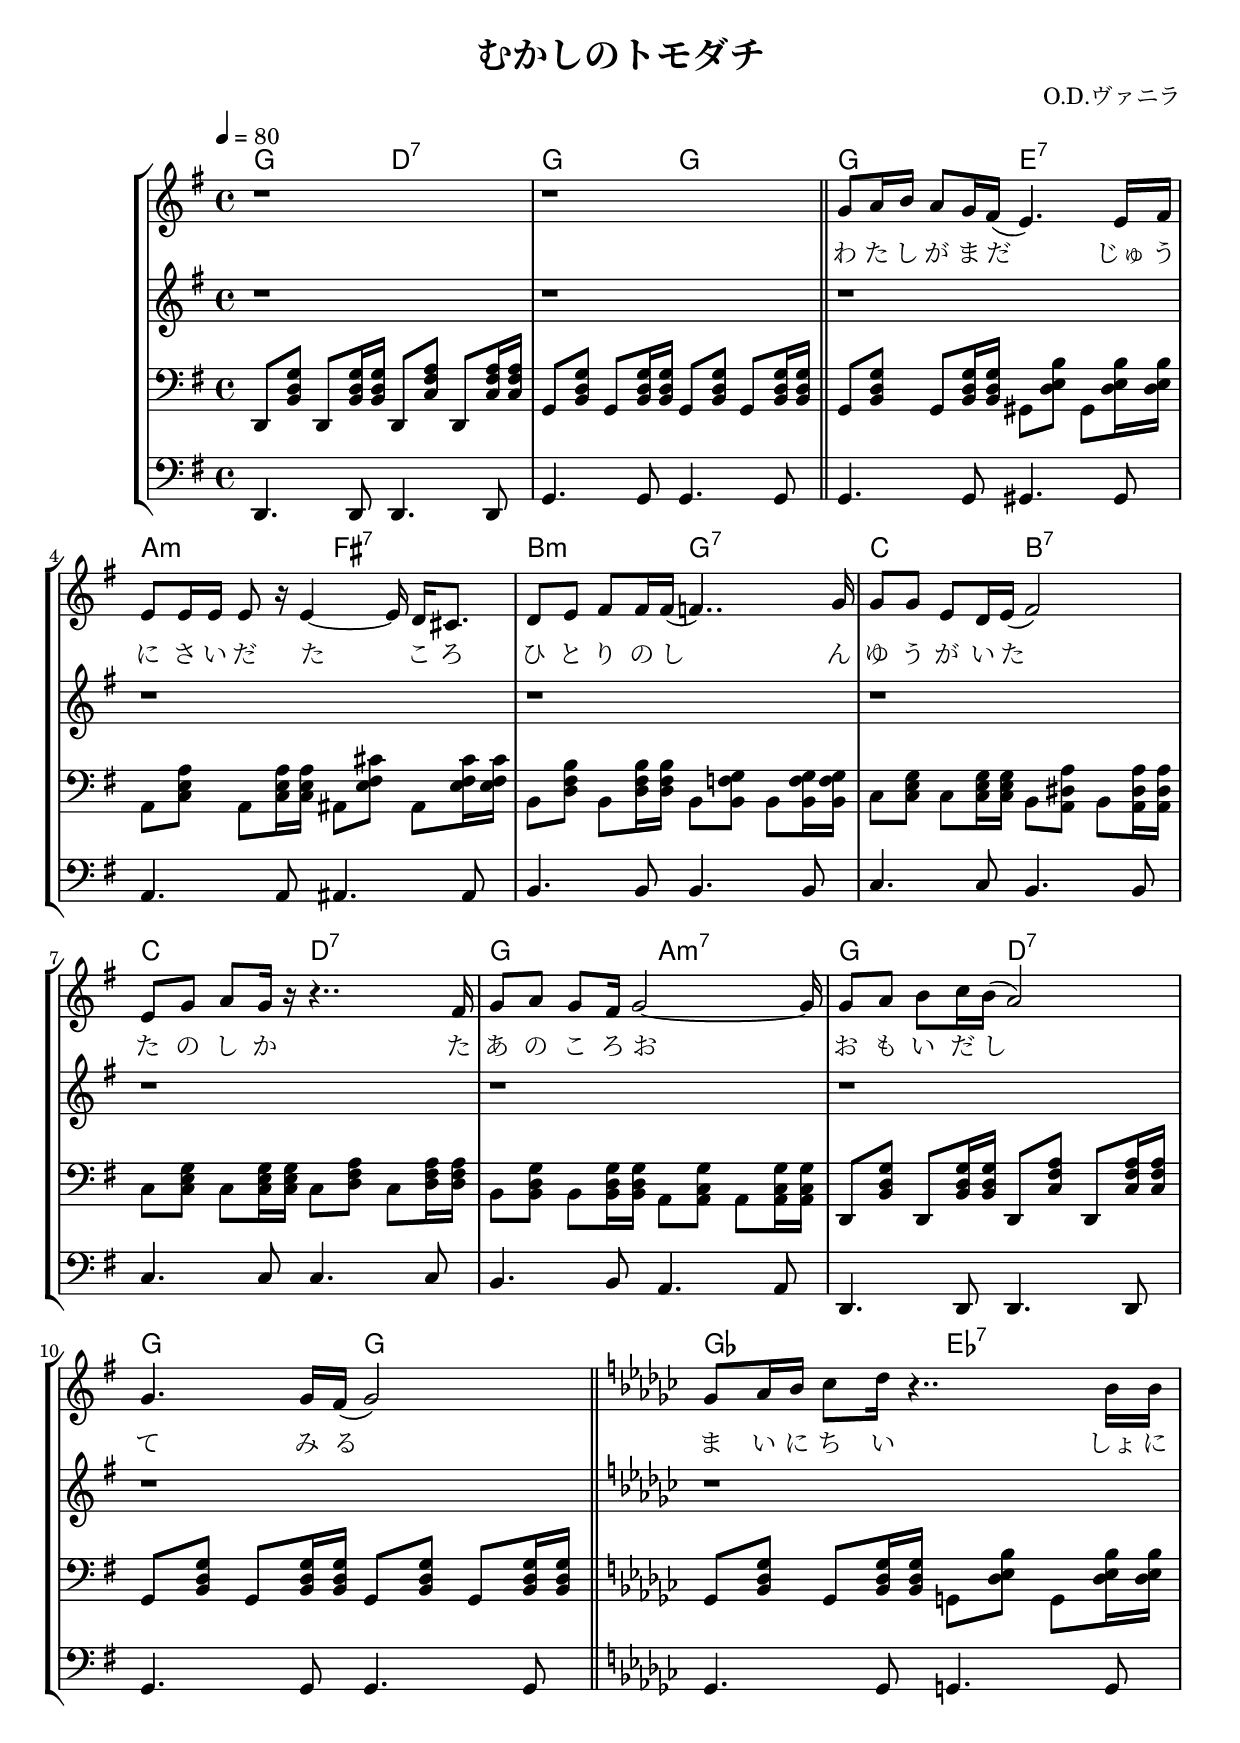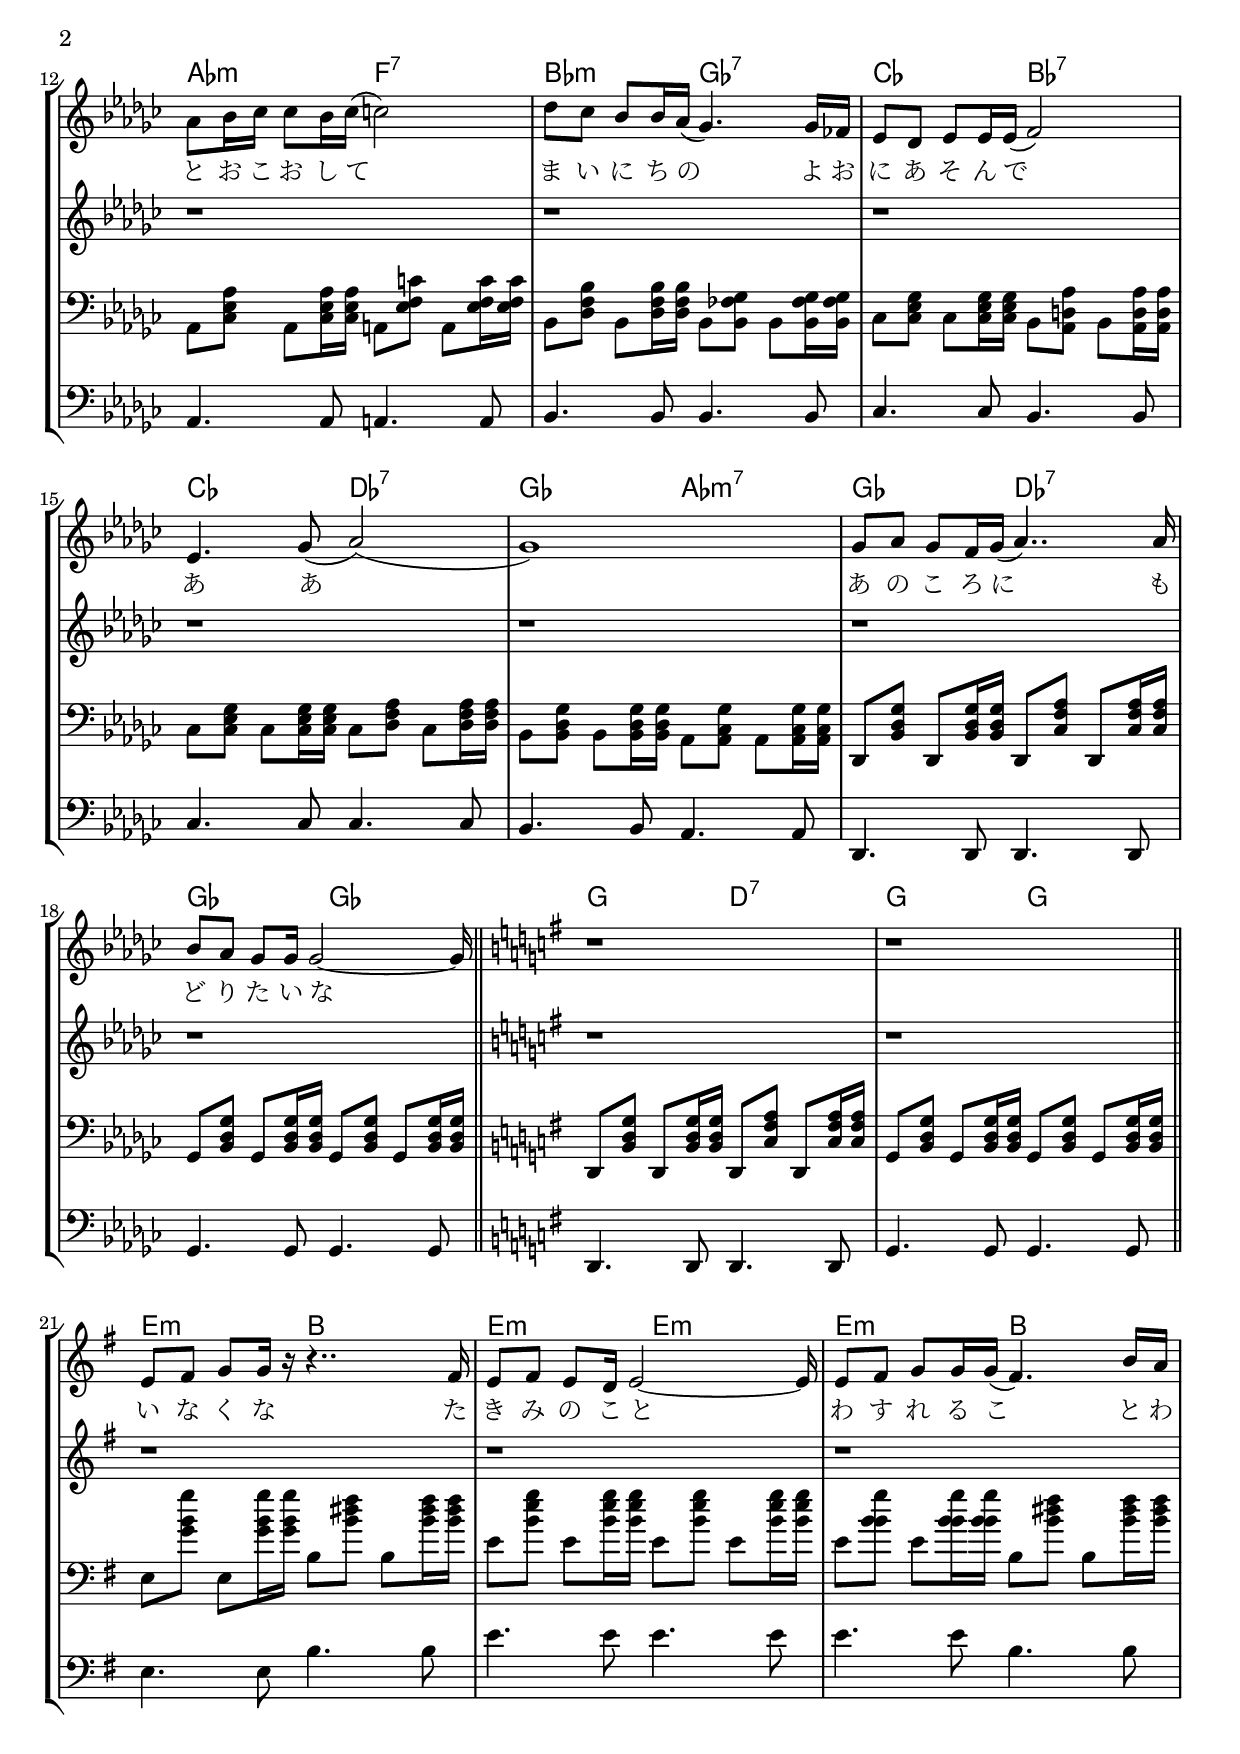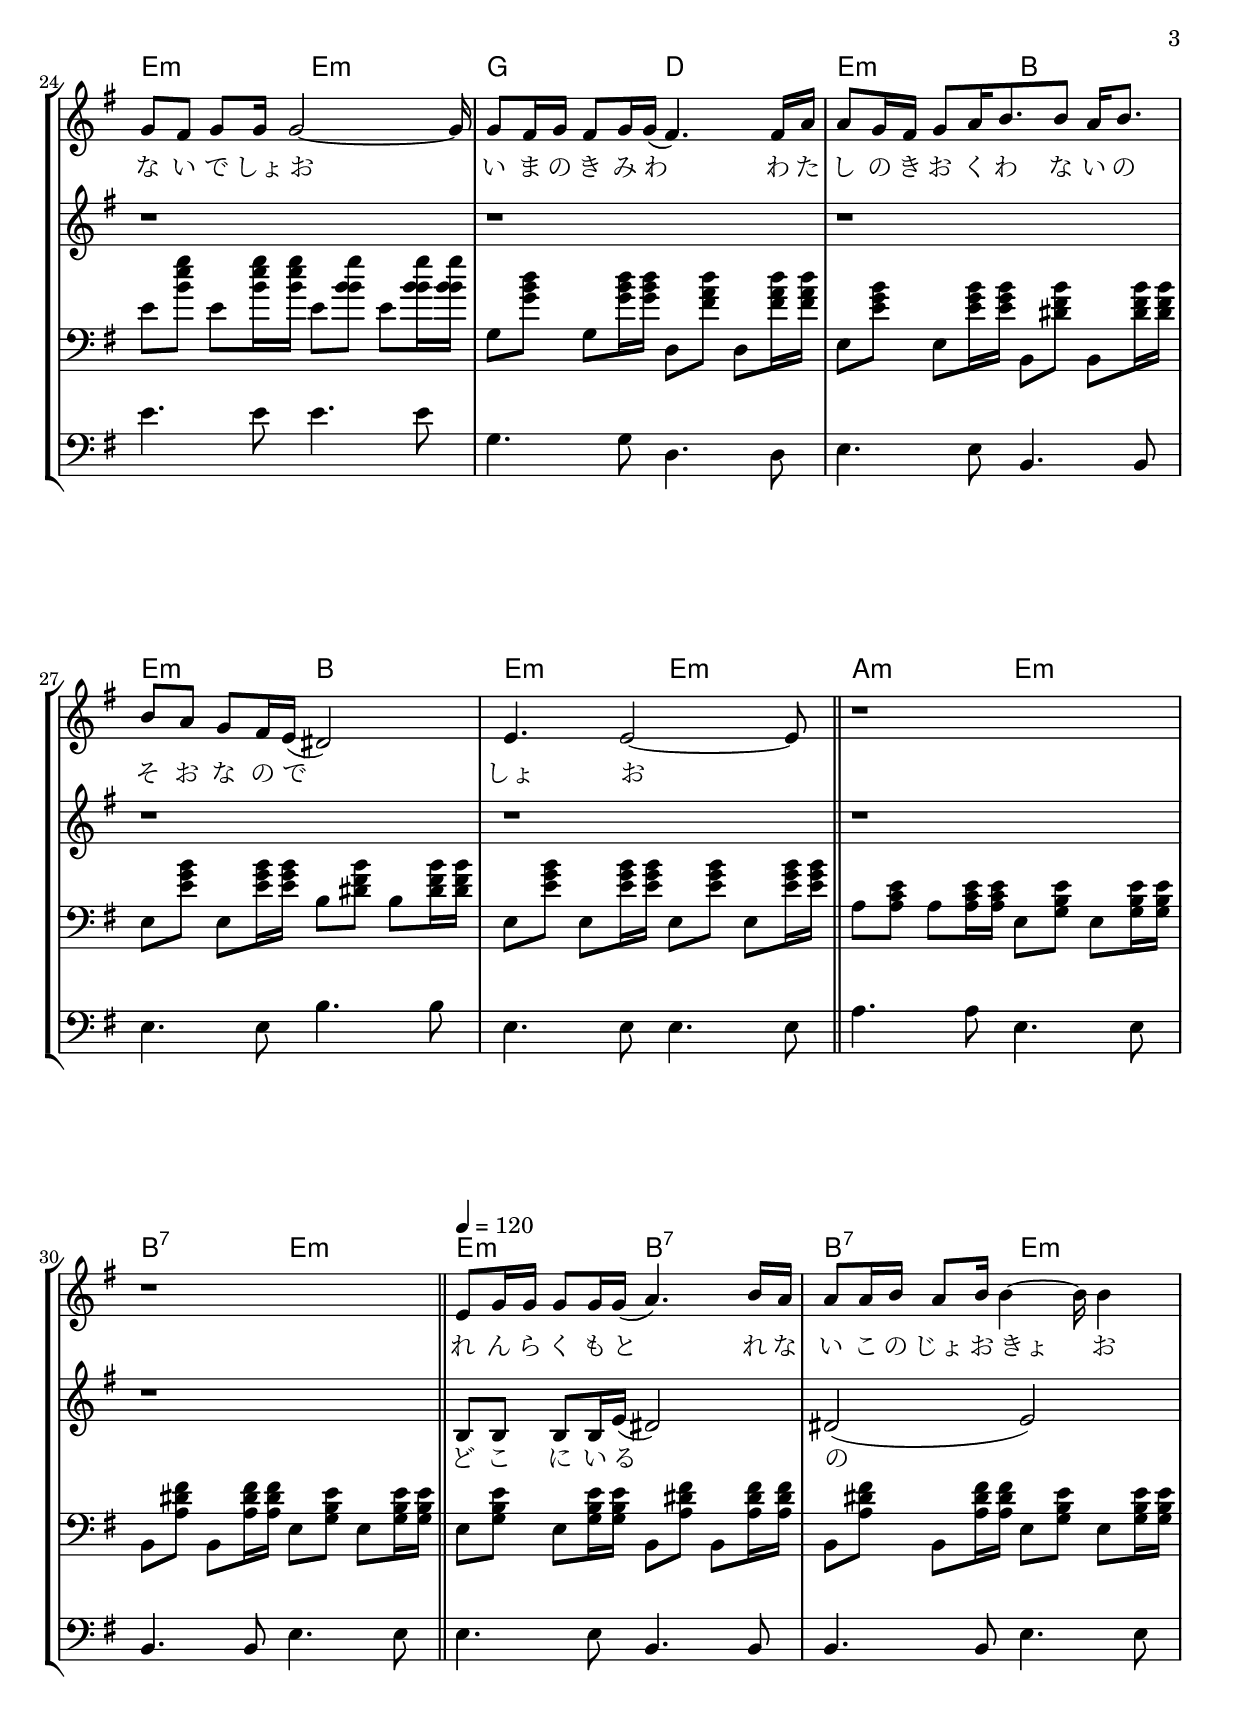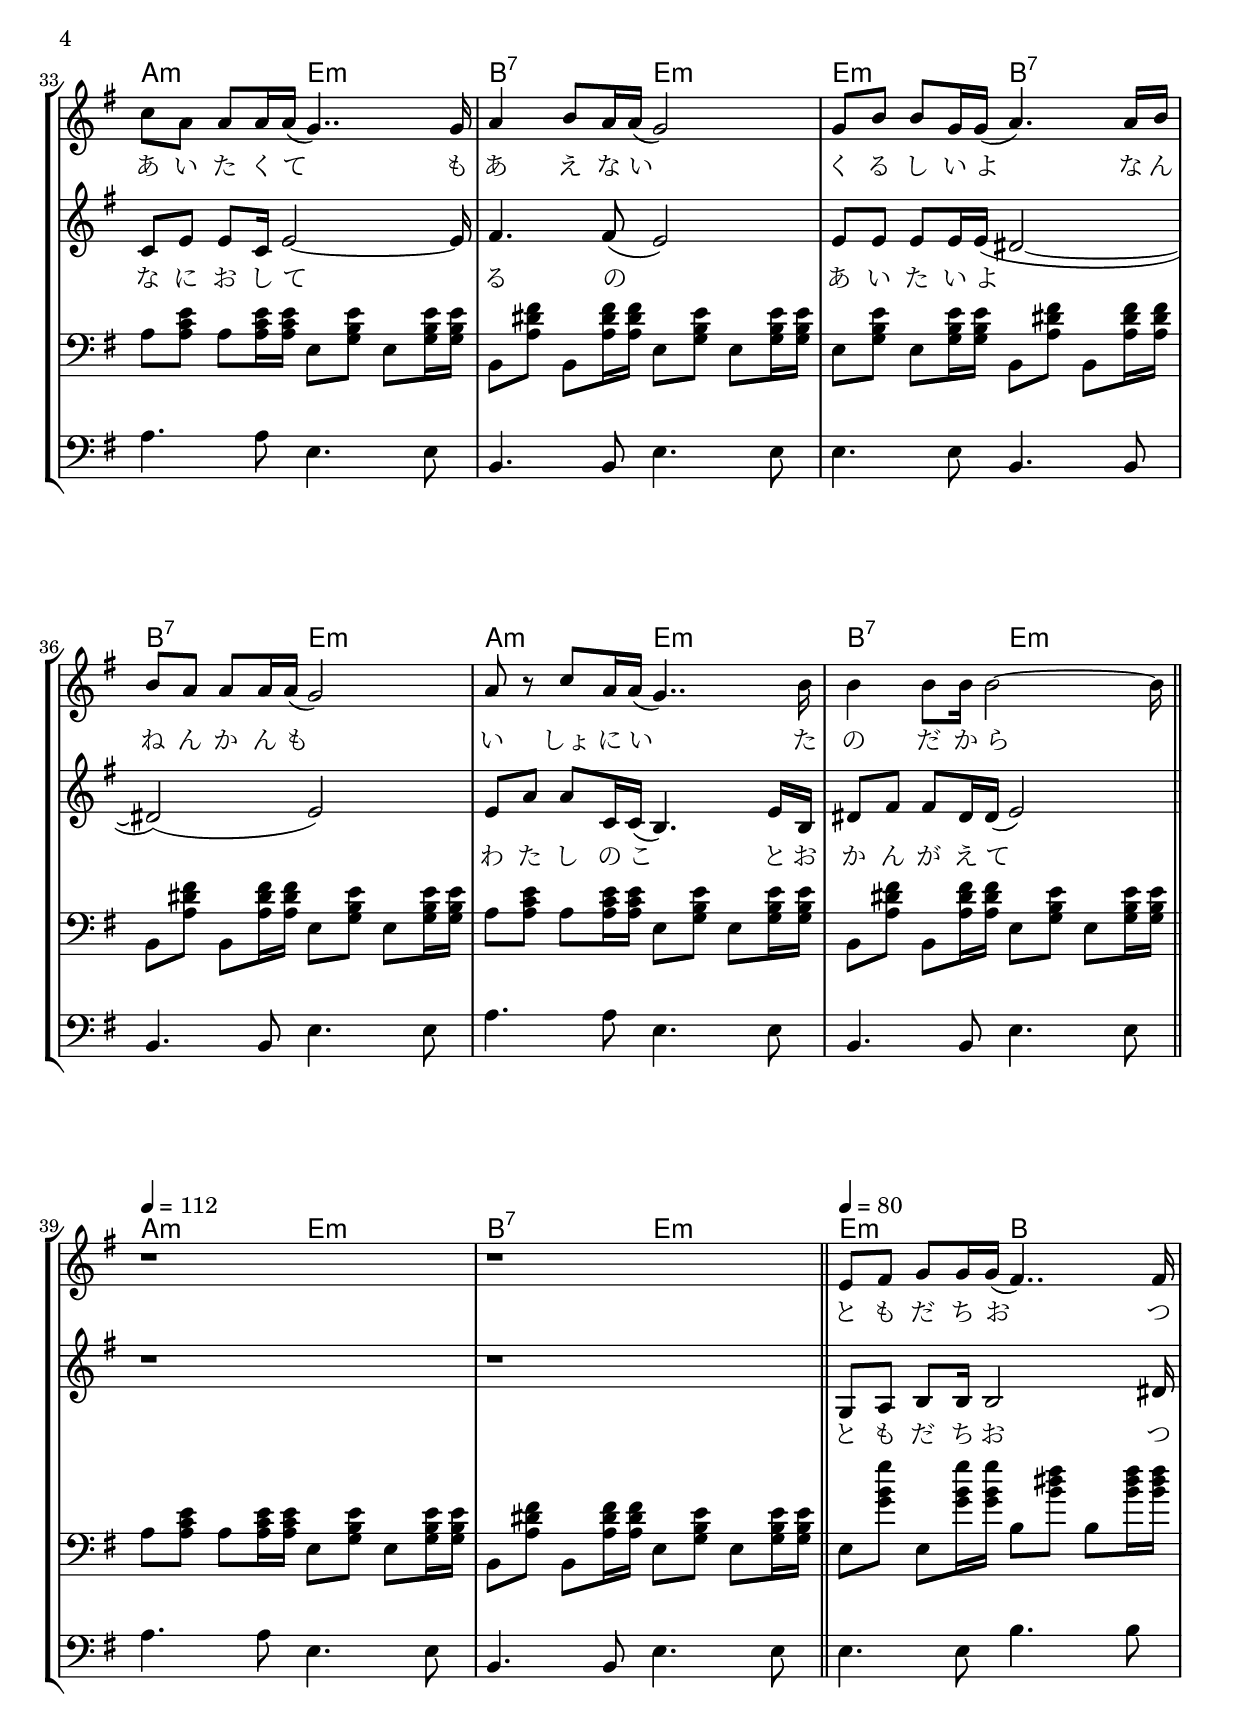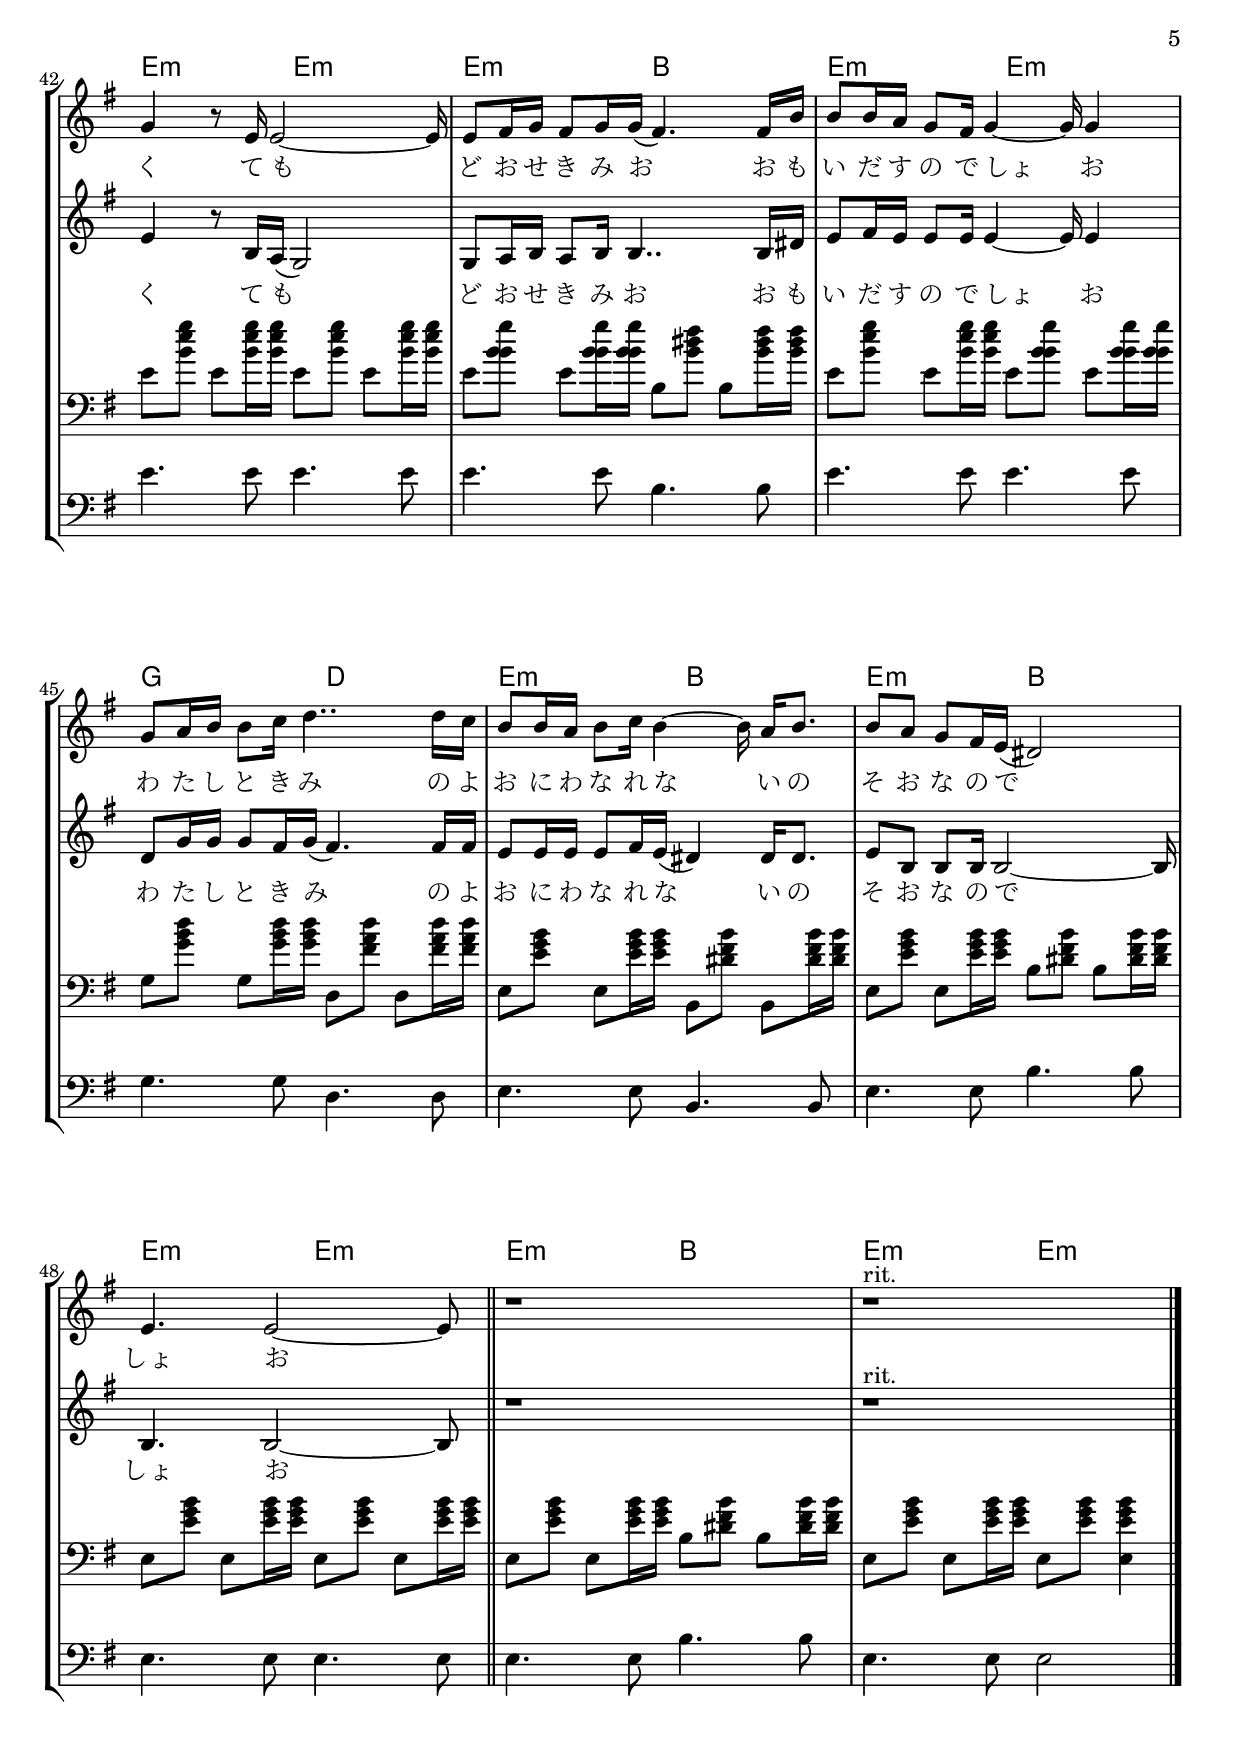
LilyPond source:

\version "2.12.1"

\header {
	title = \markup {むかしのトモダチ}
	composer = \markup \center-column {O.D.ヴァニラ}
}

harmony = \chordmode {
	g2 d:7 g g 

	g e:7 a:m fis:7 b:m g:7 c b:7 c d:7 g a:min7 g d:7 g g 

	ges es:7 as:m f:7 bes:m ges:7 ces bes:7 ces des:7 ges as:min7 ges des:7 ges ges 

	g d:7 g g 

	e:m b e:m e:m e:m b e:m e:m g d e:m b e:m b e:m e:m 

	a:m e:m b:7 e:m 

	e:m b:7 b:7 e:m a:m e:m b:7 e:m e:m b:7 b:7 e:m a:m e:m b:7 e:m 

	a:m e:m b:7 e:m 

	e:m b e:m e:m e:m b e:m e:m g d e:m b e:m b e:m e:m 

	e:m b e:m e:m 
}

melody = {
	\key g \major
	\tempo 4 = 80
	r1 | r1   
	\set Staff.midiInstrument = #"fss0.35"
	g'8  a'16  b'16  a'8  g'16  fis'16  (e'4.)  e'16  fis'16 
	e'8  e'16  e'16  e'8  r16  e'4~e'16  d'16  cis'8. 
	d'8  e'8  fis'8  fis'16  fis'16  (f'4..)  g'16 
	g'8  g'8  e'8  d'16  e'16  (fis'2) 
	e'8  g'8  a'8  g'16  r16  r4..  fis'16 
	g'8  a'8  g'8  fis'16  g'2~g'16 
	g'8  a'8  b'8  c''16  b'16  (a'2) 
	g'4.  g'16  fis'16  (g'2)
	\set Staff.midiInstrument = #"fss0.35"
		\key ges \major
ges'8  as'16  bes'16  ces''8  des''16  r4..  bes'16  bes'16 
	as'8  bes'16  ces''16  ces''8  bes'16  ces''16  (c''2) 
	des''8  ces''8  bes'8  bes'16  as'16  (ges'4.)  ges'16  fes'16 
	es'8  des'8  es'8  es'16  es'16  (f'2) 
	es'4.  ges'8  (as'2) 
	(ges'1) 
	ges'8  as'8  ges'8  f'16  ges'16  (as'4..)  as'16 
	bes'8  as'8  ges'8  ges'16  ges'2~ges'16
	\key g \major
	r1 | r1   
	\set Staff.midiInstrument = #"fss0.35"
	e'8  fis'8  g'8  g'16  r16  r4..  fis'16 
	e'8  fis'8  e'8  d'16  e'2~e'16 
	e'8  fis'8  g'8  g'16  g'16  (fis'4.)  b'16  a'16 
	g'8  fis'8  g'8  g'16  g'2~g'16 
	g'8  fis'16  g'16  fis'8  g'16  g'16  (fis'4.)  fis'16  a'16 
	a'8  g'16  fis'16  g'8  a'16  b'8.  b'8  a'16  b'8. 
	b'8  a'8  g'8  fis'16  e'16  (dis'2) 
	e'4.  e'2~e'8
	r1 | r1   
	\set Staff.midiInstrument = #"fss0.35"
		\tempo 4 = 120
e'8  g'16  g'16  g'8  g'16  g'16  (a'4.)  b'16  a'16 
	a'8  a'16  b'16  a'8  b'16  b'4~b'16  b'4 
	c''8  a'8  a'8  a'16  a'16  (g'4..)  g'16 
	a'4  b'8  a'16  a'16  (g'2) 
	g'8  b'8  b'8  g'16  g'16  (a'4.)  a'16  b'16 
	b'8  a'8  a'8  a'16  a'16  (g'2) 
	a'8  r8  c''8  a'16  a'16  (g'4..)  b'16 
	b'4  b'8  b'16  b'2~b'16
	\tempo 4 = 112
	r1 | r1   
	\set Staff.midiInstrument = #"fss0.35"
		\tempo 4 = 80
e'8  fis'8  g'8  g'16  g'16  (fis'4..)  fis'16 
	g'4  r8  e'16  e'2~e'16 
	e'8  fis'16  g'16  fis'8  g'16  g'16  (fis'4.)  fis'16  b'16 
	b'8  b'16  a'16  g'8  fis'16  g'4~g'16  g'4 
	g'8  a'16  b'16  b'8  c''16  d''4..  d''16  c''16 
	b'8  b'16  a'16  b'8  c''16  b'4~b'16  a'16  b'8. 
	b'8  a'8  g'8  fis'16  e'16  (dis'2) 
	e'4.  e'2~e'8
	r1 | r1^"rit." \bar "|."
}

words = \lyricmode {
	
	わ  た  し  が  ま  だ  じゅ  う  に  さ  い  だ  た  こ  ろ  ひ  と  り  の  し  ん  ゆ  う  が  い  た  た  の  し  か  た  あ  の  こ  ろ  お  お  も  い  だ  し  て  み  る  
	ま  い  に  ち  い  しょ  に  と  お  こ  お  し  て  ま  い  に  ち  の  よ  お  に  あ  そ  ん  で  あ  あ  あ  の  こ  ろ  に  も  ど  り  た  い  な  
	
	い  な  く  な  た  き  み  の  こ  と  わ  す  れ  る  こ  と  わ  な  い  で  しょ  お  い  ま  の  き  み  わ  わ  た  し  の  き  お  く  わ  な  い  の  そ  お  な  の  で  しょ  お  
	
	れ  ん  ら  く  も  と  れ  な  い  こ  の  じょ  お  きょ  お  あ  い  た  く  て  も  あ  え  な  い  く  る  し  い  よ  な  ん  ね  ん  か  ん  も  い  しょ  に  い  た  の  だ  か  ら  
	
	と  も  だ  ち  お  つ  く  て  も  ど  お  せ  き  み  お  お  も  い  だ  す  の  で  しょ  お  わ  た  し  と  き  み  の  よ  お  に  わ  な  れ  な  い  の  そ  お  な  の  で  しょ  お  
	
}

secondmelody = {
	\key g \major
	\tempo 4 = 80
	r1 | r1   
	r1 | r1 | r1 | r1 | r1 | r1 | r1 | r1   
	\key ges \major
	r1 | r1 | r1 | r1 | r1 | r1 | r1 | r1   
	\key g \major
	r1 | r1   
	r1 | r1 | r1 | r1 | r1 | r1 | r1 | r1   
	r1 | r1   
	\set Staff.midiInstrument = #"fss0.29"
		\tempo 4 = 120
b8  b8  b8  b16  e'16  (dis'2) 
	dis'2  (e'2) 
	c'8  e'8  e'8  c'16  e'2~e'16 
	fis'4.  fis'8  (e'2) 
	e'8  e'8  e'8  e'16  e'16  (dis'2~ 
	dis'2)  (e'2) 
	e'8  a'8  a'8  c'16  c'16  (b4.)  e'16  b16 
	dis'8  fis'8  fis'8  dis'16  dis'16  (e'2)
	\tempo 4 = 112
	r1 | r1   
	\set Staff.midiInstrument = #"fss0.29"
		\tempo 4 = 80
g8  a8  b8  b16  b2  dis'16 
	e'4  r8  b16  a16  (g2) 
	g8  a16  b16  a8  b16  b4..  b16  dis'16 
	e'8  fis'16  e'16  e'8  e'16  e'4~e'16  e'4 
	d'8  g'16  g'16  g'8  fis'16  g'16  (fis'4.)  fis'16  fis'16 
	e'8  e'16  e'16  e'8  fis'16  e'16  (dis'4)  dis'16  dis'8. 
	e'8  b8  b8  b16  b2~b16 
	b4.  b2~b8
	r1 | r1^"rit." \bar "|."
}

secondwords = \lyricmode {
	
	
	
	
	
	
	ど  こ  に  い  る  の  な  に  お  し  て  る  の  あ  い  た  い  よ  わ  た  し  の  こ  と  お  か  ん  が  え  て  
	
	と  も  だ  ち  お  つ  く  て  も  ど  お  せ  き  み  お  お  も  い  だ  す  の  で  しょ  お  わ  た  し  と  き  み  の  よ  お  に  わ  な  れ  な  い  の  そ  お  な  の  で  しょ  お  
	
}

tempochange = {
	\tempo 4 = 80
	r1 | r1 \bar "||"
	\tempo 4 = 80
	r1 | r1 | r1 | r1 | r1 | r1 | r1 | r1 \bar "||"
	\tempo 4 = 80
	r1 | r1 | r1 | r1 | r1 | r1 | r1 | r1 \bar "||"
	\tempo 4 = 80
	r1 | r1 \bar "||"
	\tempo 4 = 80
	r1 | r1 | r1 | r1 | r1 | r1 | r1 | r1 \bar "||"
	\tempo 4 = 80
	r1 | r1 \bar "||"
	\tempo 4 = 120
	r1 | r1 | r1 | r1 | r1 | r1 | r1 | r1 \bar "||"
	\tempo 4 = 112
	r1 | r1 \bar "||"
	\tempo 4 = 80
	r1 | r1 | r1 | r1 | r1 | r1 | r1 | r1 \bar "||"
	\tempo 4 = 80
	r1 | \tempo 4 = 60 r2 \tempo 4 = 53 r2 \bar "|."
}

mainacc = {
	\clef bass
	\set Staff.midiInstrument = #"Acoustic Guitar (steel)"
	\key g \major
	\tempo 4 = 80
	d,8 <b, d g> d, <b, d g>16 <b, d g>
	d,8 <c fis a> d, <c fis a>16 <c fis a>
	g,8 <b, d g> g, <b, d g>16 <b, d g>
	g,8 <b, d g> g, <b, d g>16 <b, d g>
	\bar "||"

	\set Staff.midiInstrument = #"Recorder"
	g,8 <b, d g> g, <b, d g>16 <b, d g>
	gis,8 <d e b> gis, <d e b>16 <d e b>
	a,8 <c e a> a, <c e a>16 <c e a>
	ais,8 <e fis cis'> ais, <e fis cis'>16 <e fis cis'>
	b,8 <d fis b> b, <d fis b>16 <d fis b>
	b,8 <b, f g> b, <b, f g>16 <b, f g>
	c8 <c e g> c <c e g>16 <c e g>
	b,8 <a, dis a> b, <a, dis a>16 <a, dis a>
	c8 <c e g> c <c e g>16 <c e g>
	c8 <d fis a> c <d fis a>16 <d fis a>
	b,8 <b, d g> b, <b, d g>16 <b, d g>
	a,8 <a, c g> a, <a, c g>16 <a, c g>
	d,8 <b, d g> d, <b, d g>16 <b, d g>
	d,8 <c fis a> d, <c fis a>16 <c fis a>
	g,8 <b, d g> g, <b, d g>16 <b, d g>
	g,8 <b, d g> g, <b, d g>16 <b, d g>
	\bar "||"

	\set Staff.midiInstrument = #"Acoustic Guitar (steel)"
	\key ges \major
	ges,8 <bes, des ges> ges, <bes, des ges>16 <bes, des ges>
	g,8 <des es bes> g, <des es bes>16 <des es bes>
	as,8 <ces es as> as, <ces es as>16 <ces es as>
	a,8 <es f c'> a, <es f c'>16 <es f c'>
	bes,8 <des f bes> bes, <des f bes>16 <des f bes>
	bes,8 <bes, fes ges> bes, <bes, fes ges>16 <bes, fes ges>
	ces8 <ces es ges> ces <ces es ges>16 <ces es ges>
	bes,8 <as, d as> bes, <as, d as>16 <as, d as>
	ces8 <ces es ges> ces <ces es ges>16 <ces es ges>
	ces8 <des f as> ces <des f as>16 <des f as>
	bes,8 <bes, des ges> bes, <bes, des ges>16 <bes, des ges>
	as,8 <as, ces ges> as, <as, ces ges>16 <as, ces ges>
	des,8 <bes, des ges> des, <bes, des ges>16 <bes, des ges>
	des,8 <ces f as> des, <ces f as>16 <ces f as>
	ges,8 <bes, des ges> ges, <bes, des ges>16 <bes, des ges>
	ges,8 <bes, des ges> ges, <bes, des ges>16 <bes, des ges>
	\bar "||"

	\set Staff.midiInstrument = #"Acoustic Guitar (steel)"
	\key g \major
	d,8 <b, d g> d, <b, d g>16 <b, d g>
	d,8 <c fis a> d, <c fis a>16 <c fis a>
	g,8 <b, d g> g, <b, d g>16 <b, d g>
	g,8 <b, d g> g, <b, d g>16 <b, d g>
	\bar "||"

	\set Staff.midiInstrument = #"Acoustic Guitar (steel)"
	e8 <b' g' g''> e <b' g' g''>16 <b' g' g''>
	b8 <b' dis'' fis''> b <b' dis'' fis''>16 <b' dis'' fis''>
	e'8 <b' e'' g''> e' <b' e'' g''>16 <b' e'' g''>
	e'8 <b' e'' g''> e' <b' e'' g''>16 <b' e'' g''>
	e'8 <b' b' g''> e' <b' b' g''>16 <b' b' g''>
	b8 <b' dis'' fis''> b <b' dis'' fis''>16 <b' dis'' fis''>
	e'8 <b' e'' g''> e' <b' e'' g''>16 <b' e'' g''>
	e'8 <b' b' g''> e' <b' b' g''>16 <b' b' g''>
	g8 <g' b' d''> g <g' b' d''>16 <g' b' d''>
	d8 <fis' a' d''> d <fis' a' d''>16 <fis' a' d''>
	e8 <e' g' b'> e <e' g' b'>16 <e' g' b'>
	b,8 <dis' fis' b'> b, <dis' fis' b'>16 <dis' fis' b'>
	e8 <e' g' b'> e <e' g' b'>16 <e' g' b'>
	b8 <dis' fis' b'> b <dis' fis' b'>16 <dis' fis' b'>
	e8 <e' g' b'> e <e' g' b'>16 <e' g' b'>
	e8 <e' g' b'> e <e' g' b'>16 <e' g' b'>
	\bar "||"

	\set Staff.midiInstrument = #"Acoustic Guitar (steel)"
	a8 <a c' e'> a <a c' e'>16 <a c' e'>
	e8 <g b e'> e <g b e'>16 <g b e'>
	b,8 <a dis' fis'> b, <a dis' fis'>16 <a dis' fis'>
	e8 <g b e'> e <g b e'>16 <g b e'>
	\bar "||"

	\set Staff.midiInstrument = #"Choir Aahs"
	\tempo 4 = 120
	e8 <g b e'> e <g b e'>16 <g b e'>
	b,8 <a dis' fis'> b, <a dis' fis'>16 <a dis' fis'>
	b,8 <a dis' fis'> b, <a dis' fis'>16 <a dis' fis'>
	e8 <g b e'> e <g b e'>16 <g b e'>
	a8 <a c' e'> a <a c' e'>16 <a c' e'>
	e8 <g b e'> e <g b e'>16 <g b e'>
	b,8 <a dis' fis'> b, <a dis' fis'>16 <a dis' fis'>
	e8 <g b e'> e <g b e'>16 <g b e'>
	e8 <g b e'> e <g b e'>16 <g b e'>
	b,8 <a dis' fis'> b, <a dis' fis'>16 <a dis' fis'>
	b,8 <a dis' fis'> b, <a dis' fis'>16 <a dis' fis'>
	e8 <g b e'> e <g b e'>16 <g b e'>
	a8 <a c' e'> a <a c' e'>16 <a c' e'>
	e8 <g b e'> e <g b e'>16 <g b e'>
	b,8 <a dis' fis'> b, <a dis' fis'>16 <a dis' fis'>
	e8 <g b e'> e <g b e'>16 <g b e'>
	\bar "||"

	\set Staff.midiInstrument = #"Acoustic Guitar (steel)"
	\tempo 4 = 112
	a8 <a c' e'> a <a c' e'>16 <a c' e'>
	e8 <g b e'> e <g b e'>16 <g b e'>
	b,8 <a dis' fis'> b, <a dis' fis'>16 <a dis' fis'>
	e8 <g b e'> e <g b e'>16 <g b e'>
	\bar "||"

	\set Staff.midiInstrument = #"Overdriven Guitar"
	\tempo 4 = 80
	e8 <b' g' g''> e <b' g' g''>16 <b' g' g''>
	b8 <b' dis'' fis''> b <b' dis'' fis''>16 <b' dis'' fis''>
	e'8 <b' e'' g''> e' <b' e'' g''>16 <b' e'' g''>
	e'8 <b' e'' g''> e' <b' e'' g''>16 <b' e'' g''>
	e'8 <b' b' g''> e' <b' b' g''>16 <b' b' g''>
	b8 <b' dis'' fis''> b <b' dis'' fis''>16 <b' dis'' fis''>
	e'8 <b' e'' g''> e' <b' e'' g''>16 <b' e'' g''>
	e'8 <b' b' g''> e' <b' b' g''>16 <b' b' g''>
	g8 <g' b' d''> g <g' b' d''>16 <g' b' d''>
	d8 <fis' a' d''> d <fis' a' d''>16 <fis' a' d''>
	e8 <e' g' b'> e <e' g' b'>16 <e' g' b'>
	b,8 <dis' fis' b'> b, <dis' fis' b'>16 <dis' fis' b'>
	e8 <e' g' b'> e <e' g' b'>16 <e' g' b'>
	b8 <dis' fis' b'> b <dis' fis' b'>16 <dis' fis' b'>
	e8 <e' g' b'> e <e' g' b'>16 <e' g' b'>
	e8 <e' g' b'> e <e' g' b'>16 <e' g' b'>
	\bar "||"

	\set Staff.midiInstrument = #"Acoustic Guitar (steel)"
	e8 <e' g' b'> e <e' g' b'>16 <e' g' b'>
	b8 <dis' fis' b'> b <dis' fis' b'>16 <dis' fis' b'>
	e8 <e' g' b'> e <e' g' b'>16 <e' g' b'>
	e8 <e' g' b'>8 <e e' g' b'>4
	\bar "|."
}

subacc = {
	\clef bass
	\set Staff.midiInstrument = #"Pizzicato Strings"
	\key g \major
	\tempo 4 = 80
	d,4.d,8
	d,4.d,8
	g,4.g,8
	g,4.g,8
	\bar "||"

	\set Staff.midiInstrument = #"Pizzicato Strings"
	g,4.g,8
	gis,4.gis,8
	a,4.a,8
	ais,4.ais,8
	b,4.b,8
	b,4.b,8
	c4.c8
	b,4.b,8
	c4.c8
	c4.c8
	b,4.b,8
	a,4.a,8
	d,4.d,8
	d,4.d,8
	g,4.g,8
	g,4.g,8
	\bar "||"

	\set Staff.midiInstrument = #"Pizzicato Strings"
	\key ges \major
	ges,4.ges,8
	g,4.g,8
	as,4.as,8
	a,4.a,8
	bes,4.bes,8
	bes,4.bes,8
	ces4.ces8
	bes,4.bes,8
	ces4.ces8
	ces4.ces8
	bes,4.bes,8
	as,4.as,8
	des,4.des,8
	des,4.des,8
	ges,4.ges,8
	ges,4.ges,8
	\bar "||"

	\set Staff.midiInstrument = #"Pizzicato Strings"
	\key g \major
	d,4.d,8
	d,4.d,8
	g,4.g,8
	g,4.g,8
	\bar "||"

	\set Staff.midiInstrument = #"Pizzicato Strings"
	e4.e8
	b4.b8
	e'4.e'8
	e'4.e'8
	e'4.e'8
	b4.b8
	e'4.e'8
	e'4.e'8
	g4.g8
	d4.d8
	e4.e8
	b,4.b,8
	e4.e8
	b4.b8
	e4.e8
	e4.e8
	\bar "||"

	\set Staff.midiInstrument = #"Pizzicato Strings"
	a4.a8
	e4.e8
	b,4.b,8
	e4.e8
	\bar "||"

	\set Staff.midiInstrument = #"Breath Noise"
	\tempo 4 = 120
	e4.e8
	b,4.b,8
	b,4.b,8
	e4.e8
	a4.a8
	e4.e8
	b,4.b,8
	e4.e8
	e4.e8
	b,4.b,8
	b,4.b,8
	e4.e8
	a4.a8
	e4.e8
	b,4.b,8
	e4.e8
	\bar "||"

	\set Staff.midiInstrument = #"Pizzicato Strings"
	\tempo 4 = 112
	a4.a8
	e4.e8
	b,4.b,8
	e4.e8
	\bar "||"

	\set Staff.midiInstrument = #"Kalimba"
	\tempo 4 = 80
	e4.e8
	b4.b8
	e'4.e'8
	e'4.e'8
	e'4.e'8
	b4.b8
	e'4.e'8
	e'4.e'8
	g4.g8
	d4.d8
	e4.e8
	b,4.b,8
	e4.e8
	b4.b8
	e4.e8
	e4.e8
	\bar "||"

	\set Staff.midiInstrument = #"Pizzicato Strings"
	e4.e8
	b4.b8
	e4.e8
	e2
	\bar "|."
}

percA = {
	\drummode {
	r4 sn2 sn8. sn16  |r8 sn8 sn4 sn8 sn8 sn16 sn8 sn16  \bar "||"
	r4 sn2 sn8. sn16  |r4 sn2 sn8. sn16  |r4 sn2 sn8. sn16  |r4 sn2 sn8. sn16  |r4 sn2 sn8. sn16  |r4 sn2 sn8. sn16  |r4 sn2 sn8. sn16  |r8 sn8 sn4 sn8 sn8 sn16 sn8 sn16  \bar "||"
	r4 sn2 sn8. sn16  |r4 sn2 sn8. sn16  |r4 sn2 sn8. sn16  |r4 sn2 sn8. sn16  |r4 sn2 sn8. sn16  |r4 sn2 sn8. sn16  |r4 sn2 sn8. sn16  |r8 sn8 sn4 sn8 sn8 sn16 sn8 sn16  \bar "||"
	r4 sn2 sn8. sn16  |r8 sn8 sn4 sn8 sn8 sn16 sn8 sn16  \bar "||"
	r4 sn2 sn8. sn16  |r4 sn2 sn8. sn16  |r4 sn2 sn8. sn16  |r4 sn2 sn8. sn16  |r4 sn2 sn8. sn16  |r4 sn2 sn8. sn16  |r4 sn2 sn8. sn16  |r8 sn8 sn4 sn8 sn8 sn16 sn8 sn16  \bar "||"
	r4 sn2 sn8. sn16  |r8 sn8 sn4 sn8 sn8 sn16 sn8 sn16  \bar "||"
	r8 hh4 hh4 hh4 hh8  |r8 hh4 hh4 hh8 hh16 hh16 hh16 hh16  |r8 hh4 hh4 hh4 hh8  |r8 hh4 hh4 hh8 hh16 hh16 hh16 hh16  |r8 hh4 hh4 hh4 hh8  |r8 hh4 hh4 hh8 hh16 hh16 hh16 hh16  |r8 hh4 hh4 hh4 hh8  |r8 hh4 hh4 hh8 hh16 hh16 hh16 hh16  \bar "||"
	r4 sn2 sn8. sn16  |r8 sn8 sn4 sn8 sn8 sn16 sn8 sn16  \bar "||"
	r1  |hh4 hh4 hh4 hh4  |r1  |hh4 hh4 hh4 hh4  |r1  |hh4 hh4 hh4 hh4  |r1  |hh4 hh4 hh2  \bar "||"
	r4 sn2 sn8. sn16  |r8 sn8 sn4 sn8 sn8 sn16 sn8 sn16  \bar "|."
	}
}

percB = {
	\drummode {
	r4. r16 tommh8 tommh4. r16  |r1  \bar "||"
	r4. r16 tommh8 tommh4. r16  |r1  |r4. r16 tommh8 tommh4. r16  |r1  |r4. r16 tommh8 tommh4. r16  |r1  |r4. r16 tommh8 tommh4. r16  |r1  \bar "||"
	r4. r16 tommh8 tommh4. r16  |r1  |r4. r16 tommh8 tommh4. r16  |r1  |r4. r16 tommh8 tommh4. r16  |r1  |r4. r16 tommh8 tommh4. r16  |r1  \bar "||"
	r4. r16 tommh8 tommh4. r16  |r1  \bar "||"
	r4. r16 tommh8 tommh4. r16  |r1  |r4. r16 tommh8 tommh4. r16  |r1  |r4. r16 tommh8 tommh4. r16  |r1  |r4. r16 tommh8 tommh4. r16  |r1  \bar "||"
	r4. r16 tommh8 tommh4. r16  |r1  \bar "||"
	r8 sn4 sn4 sn4 sn8  |r8 sn4 sn4 sn8 sn16 sn16 sn16 sn16  |r8 sn4 sn4 sn4 sn8  |r8 sn4 sn4 sn8 sn16 sn16 sn16 sn16  |r8 sn4 sn4 sn4 sn8  |r8 sn4 sn4 sn8 sn16 sn16 sn16 sn16  |r8 sn4 sn4 sn4 sn8  |r8 sn4 sn4 sn8 sn16 sn16 sn16 sn16  \bar "||"
	r4. r16 tommh8 tommh4. r16  |r1  \bar "||"
	sn4 sn4 sn4 sn4  |r4 sn2 sn8. sn16  |sn4 sn4 sn4 sn4  |r4 sn2 sn8. sn16  |sn4 sn4 sn4 sn4  |r4 sn2 sn8. sn16  |sn4 sn4 sn4 sn4  |r4 sn4 r16 sn16 sn16 sn16 sn16 sn16 sn16 sn16  \bar "||"
	r4. r16 tommh8 tommh4. r16  |r1  \bar "|."
	}
}

percC = {
	\drummode {
	r8 toml8 toml8 toml8 toml8 toml8 toml8 toml8  |toml8 toml8 toml8 toml8 toml8 toml8 toml8 toml8  \bar "||"
	r8 toml8 toml8 toml8 toml8 toml8 toml8 toml8  |toml8 toml8 toml8 toml8 toml8 toml8 toml8 toml8  |toml8 toml8 toml8 toml8 toml8 toml8 toml8 toml8  |toml8 toml8 toml8 toml8 toml8 toml8 toml8 toml8  |r8 toml8 toml8 toml8 toml8 toml8 toml8 toml8  |toml8 toml8 toml8 toml8 toml8 toml8 toml8 toml8  |toml8 toml8 toml8 toml8 toml8 toml8 toml8 toml8  |toml8 toml8 toml8 toml8 toml8 toml8 toml8 toml8  \bar "||"
	r8 toml8 toml8 toml8 toml8 toml8 toml8 toml8  |toml8 toml8 toml8 toml8 toml8 toml8 toml8 toml8  |toml8 toml8 toml8 toml8 toml8 toml8 toml8 toml8  |toml8 toml8 toml8 toml8 toml8 toml8 toml8 toml8  |r8 toml8 toml8 toml8 toml8 toml8 toml8 toml8  |toml8 toml8 toml8 toml8 toml8 toml8 toml8 toml8  |toml8 toml8 toml8 toml8 toml8 toml8 toml8 toml8  |toml8 toml8 toml8 toml8 toml8 toml8 toml8 toml8  \bar "||"
	r8 toml8 toml8 toml8 toml8 toml8 toml8 toml8  |toml8 toml8 toml8 toml8 toml8 toml8 toml8 toml8  \bar "||"
	r8 toml8 toml8 toml8 toml8 toml8 toml8 toml8  |toml8 toml8 toml8 toml8 toml8 toml8 toml8 toml8  |toml8 toml8 toml8 toml8 toml8 toml8 toml8 toml8  |toml8 toml8 toml8 toml8 toml8 toml8 toml8 toml8  |r8 toml8 toml8 toml8 toml8 toml8 toml8 toml8  |toml8 toml8 toml8 toml8 toml8 toml8 toml8 toml8  |toml8 toml8 toml8 toml8 toml8 toml8 toml8 toml8  |toml8 toml8 toml8 toml8 toml8 toml8 toml8 toml8  \bar "||"
	r8 toml8 toml8 toml8 toml8 toml8 toml8 toml8  |toml8 toml8 toml8 toml8 toml8 toml8 toml8 toml8  \bar "||"
	bd16 bd4. r16 bd16 bd8. bd4  |r1  |bd16 bd4. r16 bd16 bd8. bd4  |r1  |bd16 bd4. r16 bd16 bd8. bd4  |r1  |bd16 bd4. r16 bd16 bd8. bd4  |r1  \bar "||"
	r8 toml8 toml8 toml8 toml8 toml8 toml8 toml8  |toml8 toml8 toml8 toml8 toml8 toml8 toml8 toml8  \bar "||"
	bd16 bd16 bd16 bd16 bd16 bd16 bd16 bd16 bd16 bd16 bd16 bd16 bd16 bd16 bd16 bd16  |bd8 bd8 bd8 bd8 bd8 bd8 bd8 bd8  |bd16 bd16 bd16 bd16 bd16 bd16 bd16 bd16 bd16 bd16 bd16 bd16 bd16 bd16 bd16 bd16  |bd8 bd8 bd8 bd8 bd8 bd8 bd8 bd8  |bd16 bd16 bd16 bd16 bd16 bd16 bd16 bd16 bd16 bd16 bd16 bd16 bd16 bd16 bd16 bd16  |bd8 bd8 bd8 bd8 bd8 bd8 bd8 bd8  |bd16 bd16 bd16 bd16 bd16 bd16 bd16 bd16 bd16 bd16 bd16 bd16 bd16 bd16 bd16 bd16  |bd8 bd8 bd8 bd8 bd8 bd8 bd8 bd8  \bar "||"
	r8 toml8 toml8 toml8 toml8 toml8 toml8 toml8  |toml8 toml8 toml8 toml8 toml8 toml8 toml8 toml8  \bar "|."
	}
}

percD = {
	\drummode {
	r1  |r4. r16 tomfh2 r16  \bar "||"
	r1  |r4. r16 tomfh8 tomfh4. r16  |r1  |r4. r16 tomfh8 tomfh4. r16  |r1  |r4. r16 tomfh8 tomfh4. r16  |r1  |r4. r16 tomfh2 r16  \bar "||"
	r1  |r4. r16 tomfh8 tomfh4. r16  |r1  |r4. r16 tomfh8 tomfh4. r16  |r1  |r4. r16 tomfh8 tomfh4. r16  |r1  |r4. r16 tomfh2 r16  \bar "||"
	r1  |r4. r16 tomfh2 r16  \bar "||"
	r1  |r4. r16 tomfh8 tomfh4. r16  |r1  |r4. r16 tomfh8 tomfh4. r16  |r1  |r4. r16 tomfh8 tomfh4. r16  |r1  |r4. r16 tomfh2 r16  \bar "||"
	r1  |r4. r16 tomfh2 r16  \bar "||"
	r2 r16 cymc16 cymc4.  |r4 cymc16 cymc2 cymc8.  |r2 r16 cymc16 cymc4.  |r4 cymc16 cymc2 cymc8.  |r2 r16 cymc16 cymc4.  |r4 cymc16 cymc2 cymc8.  |r2 r16 cymc16 cymc4.  |r4 cymc16 cymc2 cymc8.  \bar "||"
	r1  |r4. r16 tomfh2 r16  \bar "||"
	r1  |r8 hho4 hho4 hho4 hho8  |r1  |r8 hho4 hho4 hho4 hho8  |r1  |r8 hho4 hho4 hho4 hho8  |r1  |r8 hho4 hho2 r8  \bar "||"
	r1  |r4. r16 tomfh2 r16  \bar "|."
	}
}

percE = {
	\drummode {
	bd4. r16 bd8. bd4.  |bd4. bd8 bd4 r16 bd8.  \bar "||"
	bd4. r16 bd8. bd4.  |bd8. bd4. r16 bd4 bd8  |bd8. bd4 bd8. bd4.  |bd8. bd4. r16 bd4 bd8  |bd4. r16 bd8. bd4.  |bd8. bd4. r16 bd4 bd8  |bd8. bd4 bd8. bd4.  |bd4. bd8 bd4 r16 bd8.  \bar "||"
	bd4. r16 bd8. bd4.  |bd8. bd4. r16 bd4 bd8  |bd8. bd4 bd8. bd4.  |bd8. bd4. r16 bd4 bd8  |bd4. r16 bd8. bd4.  |bd8. bd4. r16 bd4 bd8  |bd8. bd4 bd8. bd4.  |bd4. bd8 bd4 r16 bd8.  \bar "||"
	bd4. r16 bd8. bd4.  |bd4. bd8 bd4 r16 bd8.  \bar "||"
	bd4. r16 bd8. bd4.  |bd8. bd4. r16 bd4 bd8  |bd8. bd4 bd8. bd4.  |bd8. bd4. r16 bd4 bd8  |bd4. r16 bd8. bd4.  |bd8. bd4. r16 bd4 bd8  |bd8. bd4 bd8. bd4.  |bd4. bd8 bd4 r16 bd8.  \bar "||"
	bd4. r16 bd8. bd4.  |bd4. bd8 bd4 r16 bd8.  \bar "||"
	r1  |tomfh16 tomfh2. r8.  |r1  |tomfh16 tomfh2. r8.  |r1  |tomfh16 tomfh2. r8.  |r1  |tomfh16 tomfh2. r8.  \bar "||"
	bd4. r16 bd8. bd4.  |bd4. bd8 bd4 r16 bd8.  \bar "||"
	cymc4 cymc4 cymc4 cymc4  |r1 |cymc4 cymc4 cymc4 cymc4  |r1 |cymc4 cymc4 cymc4 cymc4  |r1 |cymc4 cymc4 cymc4 cymc4  |r1 \bar "||"
	bd4. r16 bd8. bd4.  |bd4. bd8 bd4 r16 bd8.  \bar "|."
	}
}

percF = {
	\drummode {
	cymc1  |r1 \bar "||"
	cymc1  |r1 |r1 |r1 |cymc1  |r1 |r1 |r1 \bar "||"
	cymc1  |r1 |r1 |r1 |cymc1  |r1 |r1 |r1 \bar "||"
	cymc1  |r1 \bar "||"
	cymc1  |r1 |r1 |r1 |cymc1  |r1 |r1 |r1 \bar "||"
	cymc1  |r1 \bar "||"
	r2 r8 rb4 rb8  |r1  |r2 r8 rb4 rb8  |r1  |r2 r8 rb4 rb8  |r1  |r2 r8 rb4 rb8  |r1  \bar "||"
	cymc1  |r1 \bar "||"
	r8 tommh2 tommh8. tommh16 tommh8  |r1 |r8 tommh2 tommh8. tommh16 tommh8  |r1 |r8 tommh2 tommh8. tommh16 tommh8  |r1 |r8 tommh2 tommh8. tommh16 tommh8  |r1 \bar "||"
	cymc1  |r1 \bar "|."
	}
}

percG = {
	\drummode {
	r1 | r1 \bar "||"
	r1 | r1 | r1 | r1 | r1 | r1 | r1 | r1 \bar "||"
	r1 | r1 | r1 | r1 | r1 | r1 | r1 | r1 \bar "||"
	r1 | r1 \bar "||"
	r1 | r1 | r1 | r1 | r1 | r1 | r1 | r1 \bar "||"
	r1 | r1 \bar "||"
	r4. hc16 hc2 r16  |r4 r16 hc8. hc16 hc4. r16  |r4. hc16 hc2 r16  |r4 r16 hc8. hc16 hc4. r16  |r4. hc16 hc2 r16  |r4 r16 hc8. hc16 hc4. r16  |r4. hc16 hc2 r16  |r4 r16 hc8. hc16 hc4. r16  \bar "||"
	r1 | r1 \bar "||"
	r4. toml16 toml2 toml16  |r1 |r4. toml16 toml2 toml16  |r1 |r4. toml16 toml2 toml16  |r1 |r4. toml16 toml2 toml16  |r1 \bar "||"
	r1 | r1 \bar "|."
	}
}

percH = {
	\drummode {
	r1 | r1 \bar "||"
	r1 | r1 | r1 | r1 | r1 | r1 | r1 | r1 \bar "||"
	r1 | r1 | r1 | r1 | r1 | r1 | r1 | r1 \bar "||"
	r1 | r1 \bar "||"
	r1 | r1 | r1 | r1 | r1 | r1 | r1 | r1 \bar "||"
	r1 | r1 \bar "||"
	r8. cymr16 cymr2 r16 cymr8.  |r16 cymr4 r16 cymr4 r16 cymr8 cymr8.  |r8. cymr16 cymr2 r16 cymr8.  |r16 cymr4 r16 cymr4 r16 cymr8 cymr8.  |r8. cymr16 cymr2 r16 cymr8.  |r16 cymr4 r16 cymr4 r16 cymr8 cymr8.  |r8. cymr16 cymr2 r16 cymr8.  |r16 cymr4 r16 cymr4 r16 cymr8 cymr8.  \bar "||"
	r1 | r1 \bar "||"
	r1 | r1 | r1 | r1 | r1 | r1 | r1 | r1 \bar "||"
	r1 | r1 \bar "|."
	}
}

\score {
	<<
		\new StaffGroup <<
			\new ChordNames {\harmony}
			\new Voice = "melody" {\melody}
			\new Lyrics \lyricsto "melody" \words
			\new Voice = "secondmelody" {\secondmelody}
			\new Lyrics \lyricsto "secondmelody" \secondwords
			\new Staff = "mainacc" {\mainacc}
			\new Staff = "subacc" {\subacc}
		>>
	>>
	\layout { }
}
